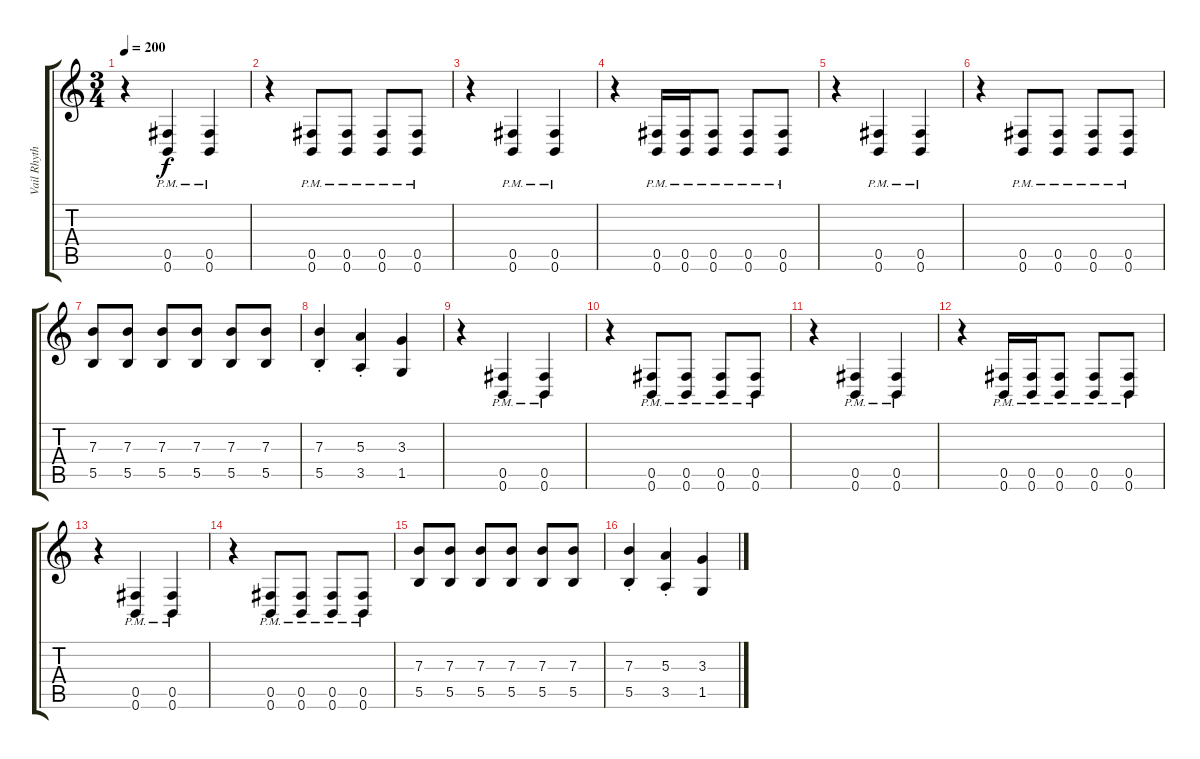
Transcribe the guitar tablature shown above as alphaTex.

\track ("Vail Rhythm" "Vail Rhyth") {instrument overdrivenguitar}
\staff {score tabs}
\tuning (Db4 Ab3 E3 B2 Gb2 B1) {hide}
\ts (3 4)
\tempo 200
\clef g2
\ks c
r.4{dy f} (0.5{pm} 0.6{pm}).4 (0.5{pm} 0.6{pm}).4 |
r.4 (0.5{pm} 0.6{pm}).8 (0.5{pm} 0.6{pm}).8 (0.5{pm} 0.6{pm}).8 (0.5{pm} 0.6{pm}).8 |
r.4 (0.5{pm} 0.6{pm}).4 (0.5{pm} 0.6{pm}).4 |
r.4 (0.5{pm} 0.6{pm}).16 (0.5{pm} 0.6{pm}).16 (0.5{pm} 0.6{pm}).8 (0.5{pm} 0.6{pm}).8 (0.5{pm} 0.6{pm}).8 |
r.4 (0.5{pm} 0.6{pm}).4 (0.5{pm} 0.6{pm}).4 |
r.4 (0.5{pm} 0.6{pm}).8 (0.5{pm} 0.6{pm}).8 (0.5{pm} 0.6{pm}).8 (0.5{pm} 0.6{pm}).8 |
(7.3 5.5).8 (7.3 5.5).8 (7.3 5.5).8 (7.3 5.5).8 (7.3 5.5).8 (7.3 5.5).8 |
(7.3{st} 5.5{st}).4 (5.3{st} 3.5{st}).4 (3.3 1.5).4 |
r.4 (0.5{pm} 0.6{pm}).4 (0.5{pm} 0.6{pm}).4 |
r.4 (0.5{pm} 0.6{pm}).8 (0.5{pm} 0.6{pm}).8 (0.5{pm} 0.6{pm}).8 (0.5{pm} 0.6{pm}).8 |
r.4 (0.5{pm} 0.6{pm}).4 (0.5{pm} 0.6{pm}).4 |
r.4 (0.5{pm} 0.6{pm}).16 (0.5{pm} 0.6{pm}).16 (0.5{pm} 0.6{pm}).8 (0.5{pm} 0.6{pm}).8 (0.5{pm} 0.6{pm}).8 |
r.4 (0.5{pm} 0.6{pm}).4 (0.5{pm} 0.6{pm}).4 |
r.4 (0.5{pm} 0.6{pm}).8 (0.5{pm} 0.6{pm}).8 (0.5{pm} 0.6{pm}).8 (0.5{pm} 0.6{pm}).8 |
(7.3 5.5).8 (7.3 5.5).8 (7.3 5.5).8 (7.3 5.5).8 (7.3 5.5).8 (7.3 5.5).8 |
(7.3{st} 5.5{st}).4 (5.3{st} 3.5{st}).4 (3.3 1.5).4
